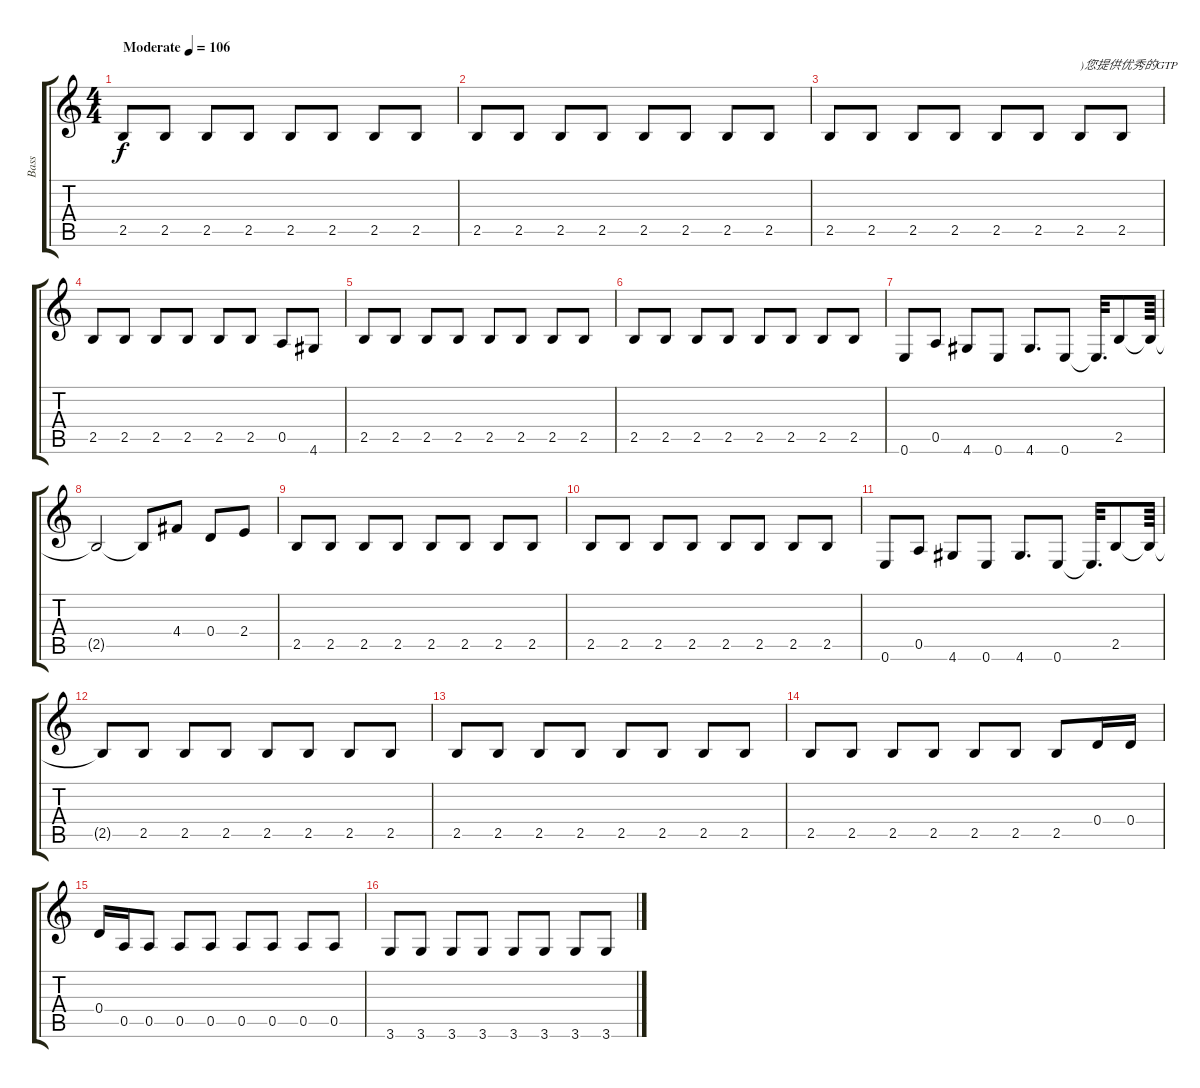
\track ("Bass" "Bass") {instrument electricbassfinger}
\staff {score tabs}
\tuning (E4 B3 G3 D3 A2 E2) {hide}
\ts (4 4)
\tempo (106 "Moderate")
\clef g2
\ks c
2.5.8{dy f instrument electricbassfinger} 2.5.8 2.5.8 2.5.8 2.5.8 2.5.8 2.5.8 2.5.8 |
2.5.8 2.5.8 2.5.8 2.5.8 2.5.8 2.5.8 2.5.8 2.5.8 |
2.5.8 2.5.8 2.5.8 2.5.8 2.5.8 2.5.8 2.5.8{txt ")您提供优秀的GTP"} 2.5.8 |
2.5.8 2.5.8 2.5.8 2.5.8 2.5.8 2.5.8 0.5.8 4.6.8 |
2.5.8 2.5.8 2.5.8 2.5.8 2.5.8 2.5.8 2.5.8 2.5.8 |
2.5.8 2.5.8 2.5.8 2.5.8 2.5.8 2.5.8 2.5.8 2.5.8 |
0.6.8 0.5.8 4.6.8 0.6.8 4.6.8{d} 0.6.8 0.6{t}.32{d} 2.5.8 2.5{t}.64 |
2.5{t}.2 2.5{t}.8 4.4.8 0.4.8 2.4.8 |
2.5.8 2.5.8 2.5.8 2.5.8 2.5.8 2.5.8 2.5.8 2.5.8 |
2.5.8 2.5.8 2.5.8 2.5.8 2.5.8 2.5.8 2.5.8 2.5.8 |
0.6.8 0.5.8 4.6.8 0.6.8 4.6.8{d} 0.6.8 0.6{t}.32{d} 2.5.8 2.5{t}.64 |
2.5{t}.8 2.5.8 2.5.8 2.5.8 2.5.8 2.5.8 2.5.8 2.5.8 |
2.5.8 2.5.8 2.5.8 2.5.8 2.5.8 2.5.8 2.5.8 2.5.8 |
2.5.8 2.5.8 2.5.8 2.5.8 2.5.8 2.5.8 2.5.8 0.4.16 0.4.16 |
0.4.16 0.5.16 0.5.8 0.5.8 0.5.8 0.5.8 0.5.8 0.5.8 0.5.8 |
3.6.8 3.6.8 3.6.8 3.6.8 3.6.8 3.6.8 3.6.8 3.6.8
